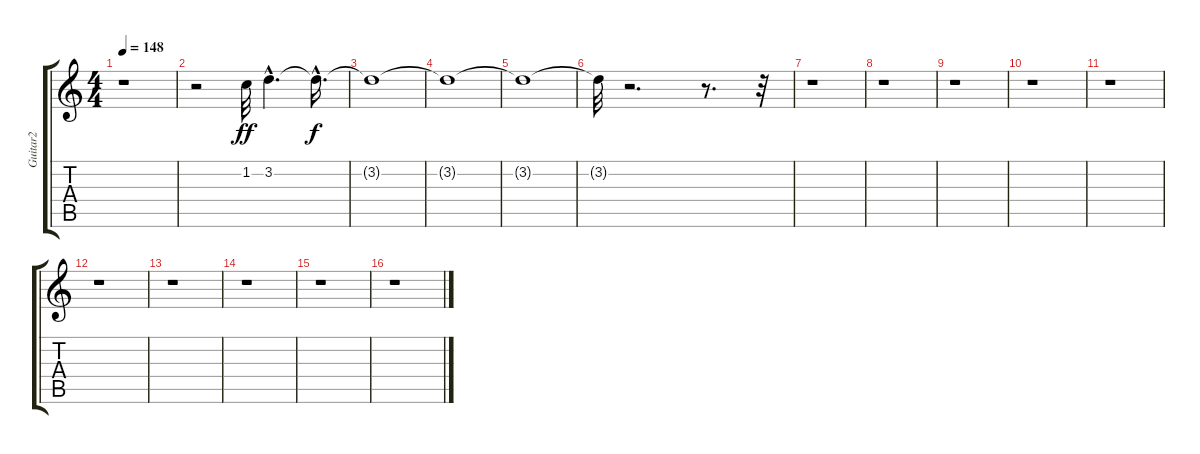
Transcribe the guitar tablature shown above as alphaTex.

\track ("Guitar2" "Guitar2") {instrument electricguitarjazz}
\staff {score tabs}
\tuning (E4 B3 G3 D3 A2 E2) {hide}
\ts (4 4)
\tempo 148
\clef g2
\ks c
r.1{dy f} |
r.2 1.2.32{dy ff volume 12} 3.2{hac}.4{d volume 12} 3.2{hac t}.16{d dy f} |
3.2{t}.1 |
3.2{t}.1 |
3.2{t}.1 |
3.2{t}.32 r.2{d} r.8{d} r.32 |
r.1 |
r.1 |
r.1 |
r.1 |
r.1 |
r.1 |
r.1 |
r.1 |
r.1 |
r.1
